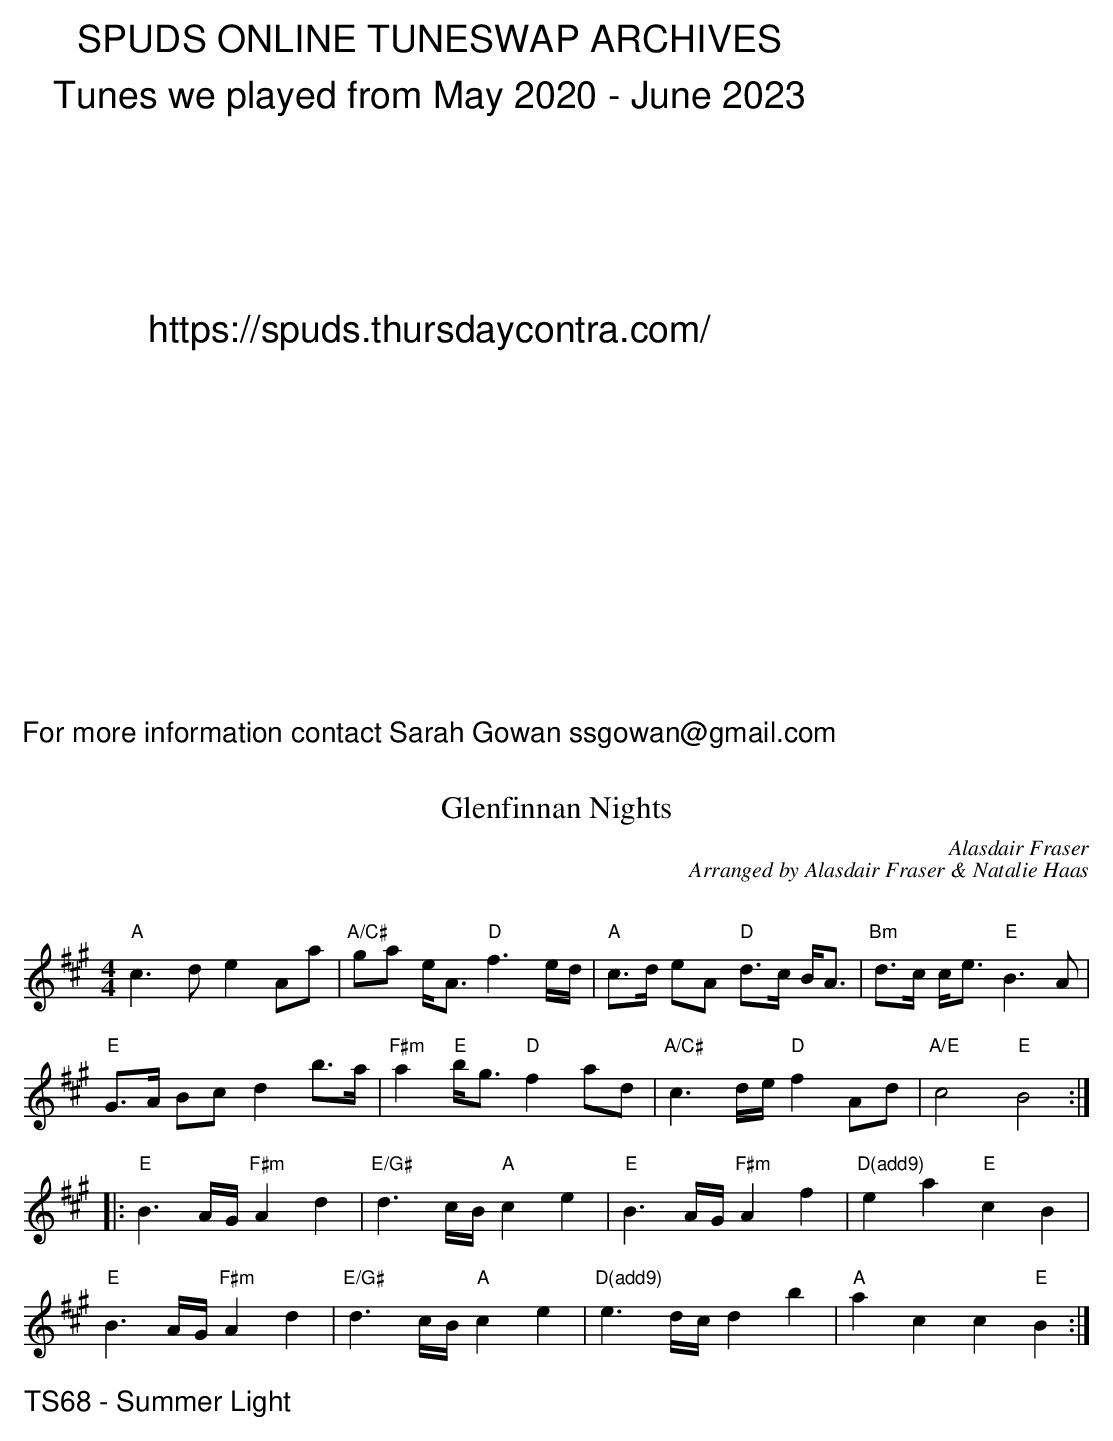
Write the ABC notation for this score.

X:1
T:Glenfinnan Nights
C:Alasdair Fraser
C:Arranged by Alasdair Fraser & Natalie Haas
Q:94
M:4/4
K:A
"A" c3de2Aa|"A/C#"ga e<A "D"f3e/d/|"A"c>d eA "D"d>c B<A|"Bm"d>c c<e "E"B3A|
"E"G>A Bc d2 b>a|"F#m"a2 "E"b<g "D"f2ad|"A/C#"c3 d/e/ "D"f2 Ad|"A/E"c4 "E"B4:|
|:"E"B3 A/G/ "F#m"A2d2| "E/G#"d3 c/B/ "A"c2e2|"E"B3 A/G/ "F#m"A2f2|"D(add9)"e2a2 "E"c2B2|
"E"B3 A/G/ "F#m"A2d2| "E/G#"d3 c/B/ "A"c2e2|"D(add9)"e3d/c/ d2b2|"A"a2 c2 c2 "E"B2:|
